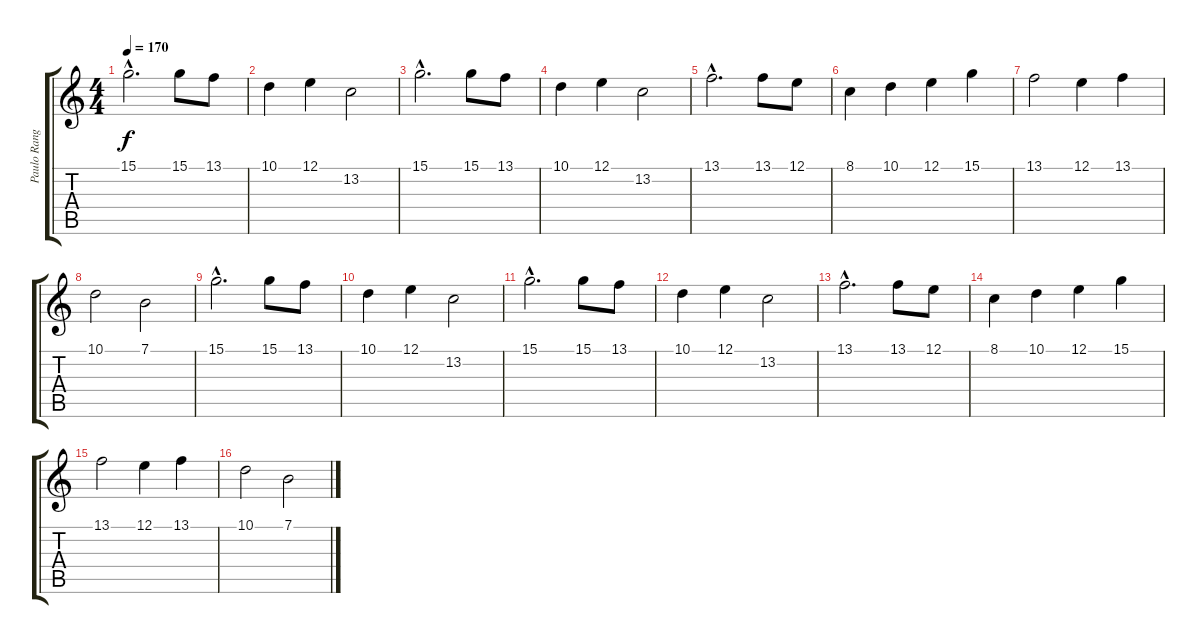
\track ("Paulo Rangel" "Paulo Rang") {instrument stringensemble1}
\staff {score tabs}
\tuning (E4 B3 G3 D3 A2 E2) {hide}
\ts (4 4)
\tempo 170
\clef g2
\ks c
15.1{hac}.2{d dy f instrument stringensemble1} 15.1.8 13.1.8 |
10.1.4 12.1.4 13.2.2 |
15.1{hac}.2{d} 15.1.8 13.1.8 |
10.1.4 12.1.4 13.2.2 |
13.1{hac}.2{d} 13.1.8 12.1.8 |
8.1.4 10.1.4 12.1.4 15.1.4 |
13.1.2 12.1.4 13.1.4 |
10.1.2 7.1.2 |
15.1{hac}.2{d} 15.1.8 13.1.8 |
10.1.4 12.1.4 13.2.2 |
15.1{hac}.2{d} 15.1.8 13.1.8 |
10.1.4 12.1.4 13.2.2 |
13.1{hac}.2{d} 13.1.8 12.1.8 |
8.1.4 10.1.4 12.1.4 15.1.4 |
13.1.2 12.1.4 13.1.4 |
10.1.2 7.1.2
